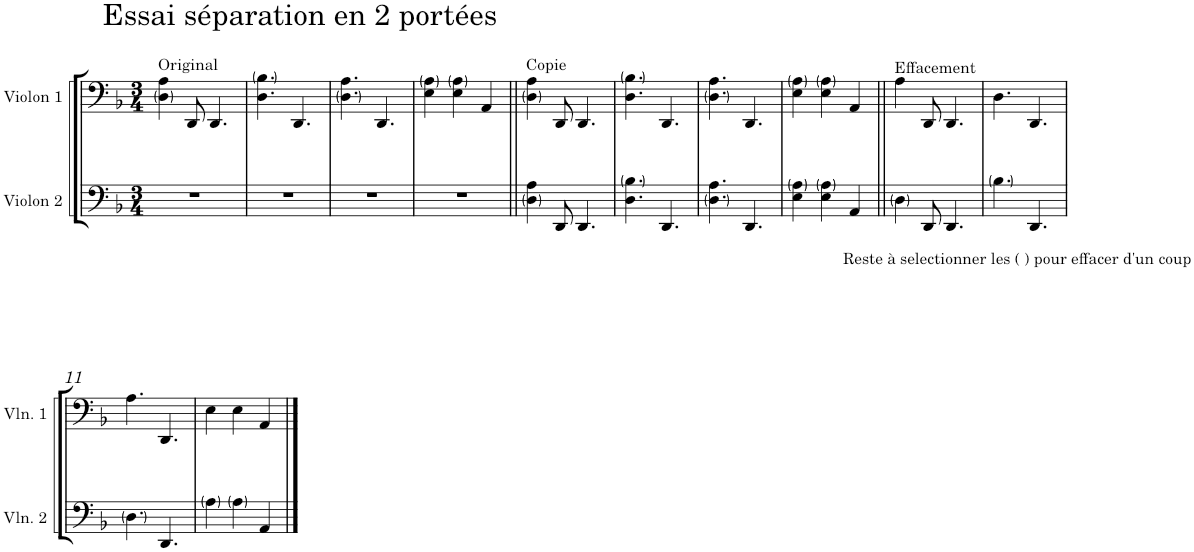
**kern	**kern
*part2	*part1
*staff2	*staff1
*I"Violon 2	*I"Violon 1
*I'Vln. 2	*I'Vln. 1
*clefF4	*clefF4
*k[b-]	*k[b-]
*M3/4	*M3/4
=1	=1
!	!LO:TX:a:t=Original
2.r	4D\ 4A\
.	8DD/
.	4.DD/
=2	=2
2.r	4.D\ 4.B-\
.	4.DD/
=3	=3
2.r	4.D\ 4.A\
.	4.DD/
=4	=4
2.r	4E\ 4A\
.	4E\ 4A\
.	4AA/
=5||	=5||
!	!LO:TX:a:t=Copie
4D\ 4A\	4D\ 4A\
8DD/	8DD/
4.DD/	4.DD/
=6	=6
4.D\ 4.B-\	4.D\ 4.B-\
4.DD/	4.DD/
=7	=7
4.D\ 4.A\	4.D\ 4.A\
4.DD/	4.DD/
=8	=8
4E\ 4A\	4E\ 4A\
4E\ 4A\	4E\ 4A\
4AA/	4AA/
=9||	=9||
!	!LO:TX:a:t=Effacement
4D\	4A\
!LO:TX:b:t=Reste à selectionner les ( ) pour effacer d'un coup	!
8DD/	8DD/
4.DD/	4.DD/
=10	=10
4.B-\	4.D\
4.DD/	4.DD/
!!LO:LB:g=z
=11	=11
4.D\	4.A\
4.DD/	4.DD/
=12	=12
4A\	4E\
4A\	4E\
4AA/	4AA/
==	==
*-	*-
